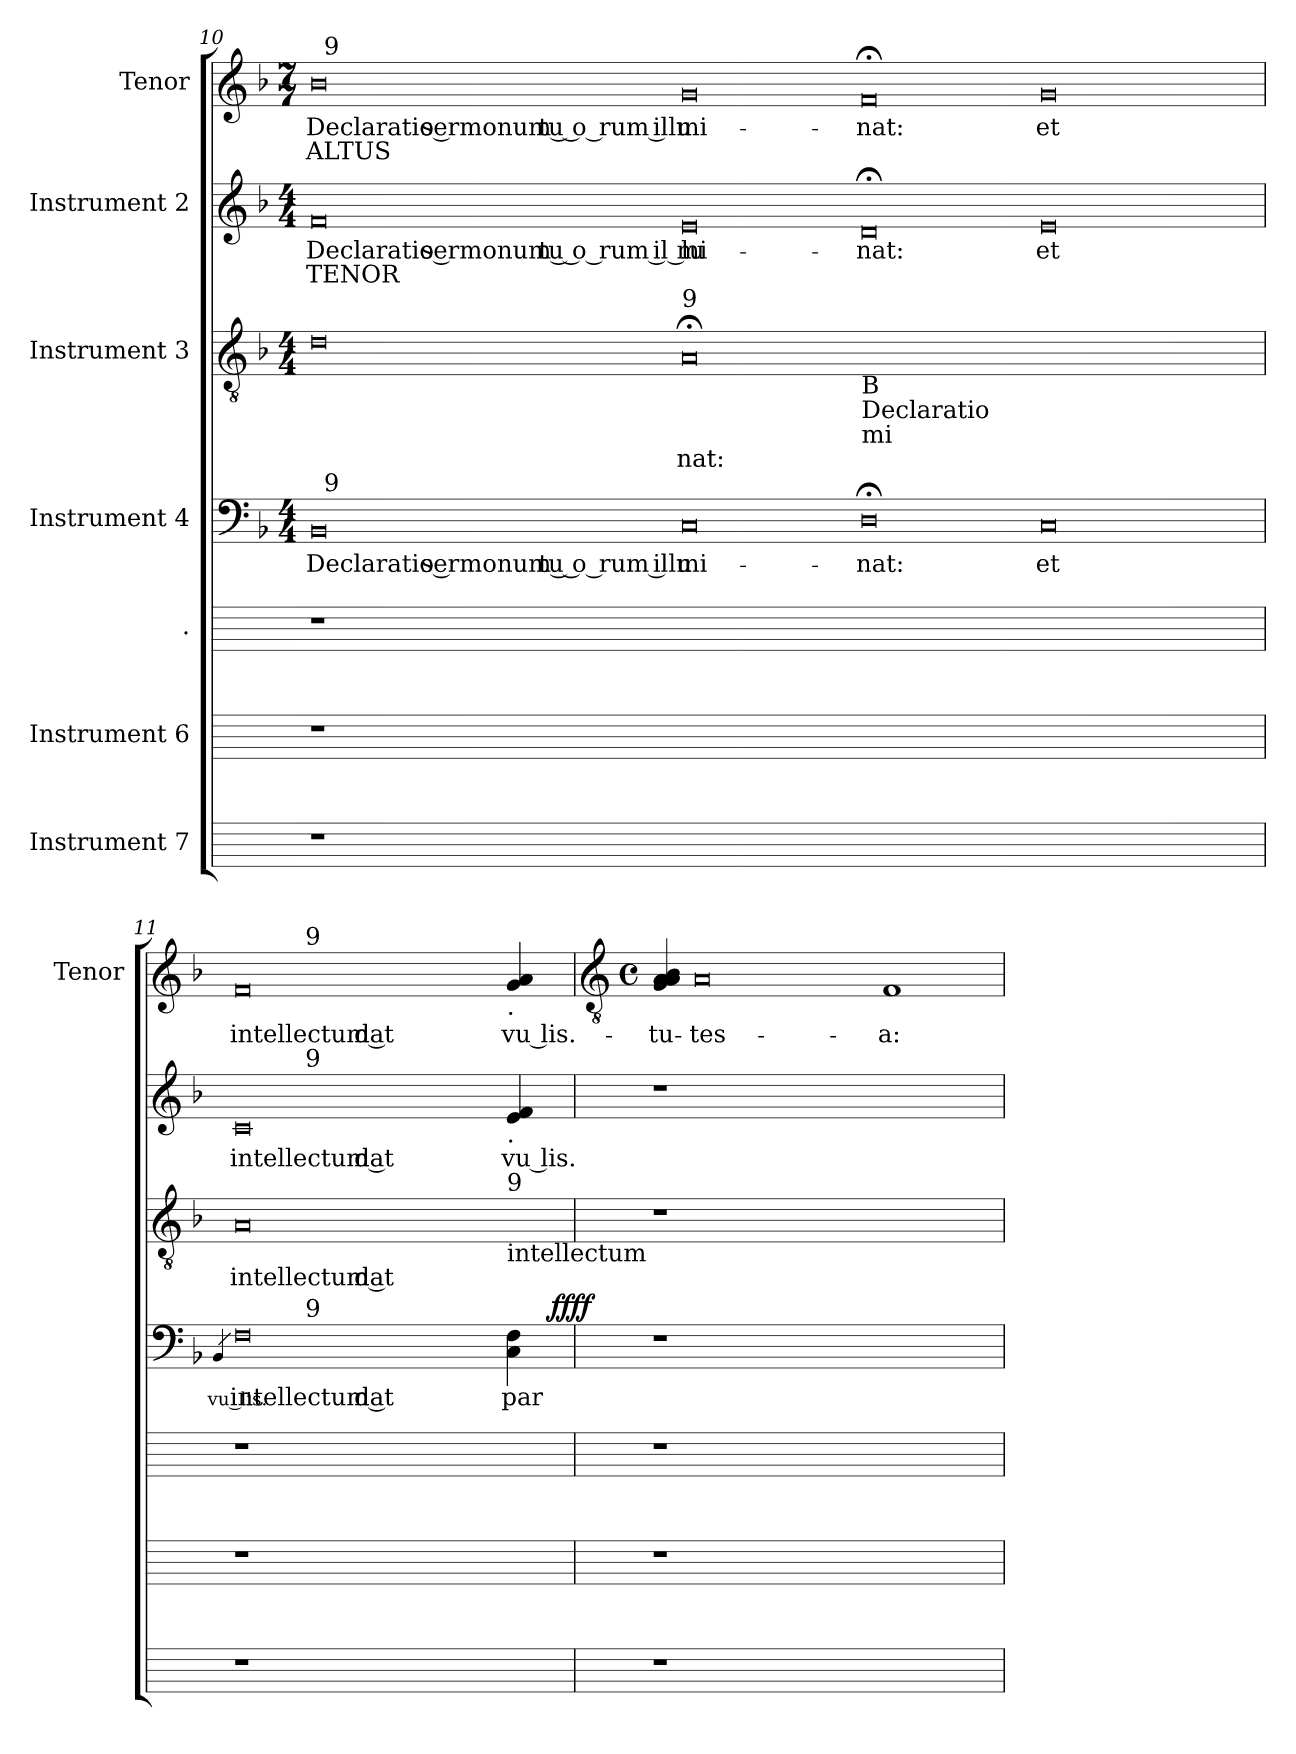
**kern	**kern	**kern	**kern	**text	**dynam	**kern	**text	**kern	**text	**text	**kern	**text	**text
*part7	*part6	*part5	*part4	*part4	*part4	*part3	*part3	*part2	*part2	*part2	*part1	*part1	*part1
*staff7	*staff6	*staff5	*staff4	*staff4	*staff4	*staff3	*staff3	*staff2	*staff2	*staff2	*staff1	*staff1	*staff1
*I"Instrument 7	*I"Instrument 6	*I".	*I"Instrument 4	*	*	*I"Instrument 3	*	*I"Instrument 2	*	*	*I"Tenor	*	*
*	*	*	*	*	*	*	*	*	*	*	*I'Tenor	*	*
!!LO:LB:g=z
*	*	*	*clefF4	*	*	*clefGv2	*	*clefG2	*	*	*clefG2	*	*
*	*	*	*k[b-]	*	*	*k[b-]	*	*k[b-]	*	*	*k[b-]	*	*
*	*	*	*F:	*	*	*F:	*	*F:	*	*	*F:	*	*
*	*	*	*M4/4	*	*	*M4/4	*	*M4/4	*	*	*M7/7	*	*
=10	=10	=10	=10	=10	=10	=10	=10	=10	=10	=10	=10	=10	=10
!	!	!	!	!	!	!	!	!	!	!	!LO:TX:a:t=c.f.	!	!
!	!	!	!	!LO:LY:b:rj	!	!	!	!	!LO:LY:b:rj	!LO:LY:b:rj	!	!LO:LY:b:rj	!LO:LY:b:rj
*	*	*	*^	*	*	*	*	*	*	*	*^	*	*
1r	1r	1r	0BB-	64ryy	Declaratio sermonum tu o rum illu-	.	0d	.	0f	-Declaratio sermonum tu o rum il lu-	-TENOR	0b-	64ryy	Declaratio sermonum tu o rum illu-	-ALTUS
!	!	!	!	!	!	!	!	!	!	!	!	!	!LO:TX:a:t=9	!	!
!	!	!	!	!LO:TX:a:t=9	!	!	!	!	!	!	!	!	!	!	!
.	.	.	.	1ryy	.	.	.	.	.	.	.	.	1ryy	.	.
1%7ryy	1%7ryy	1%7ryy	.	.	.	.	.	.	.	.	.	.	.	.	.
.	.	.	.	1ryy	.	.	.	.	.	.	.	.	1ryy	.	.
!	!	!	!	!	!	!	!LO:TX:a:t=9	!	!	!	!	!	!	!	!
!	!	!	!	!	!LO:LY:b:cj	!	!	!LO:LY:a:cj	!	!LO:LY:b:cj	!	!	!	!LO:LY:b:cj	!
.	.	.	0C	.	-mi-	.	0A;<	-nat:	0e	mi-	.	0g	.	mi-	.
.	.	.	.	1ryy	.	.	.	.	.	.	.	.	1ryy	.	.
.	.	.	.	1ryy	.	.	.	.	.	.	.	.	1ryy	.	.
!	!	!	!	!	!	!	!LO:TX:b:t=B	!	!	!	!	!	!	!	!
!	!	!	!	!	!	!	!LO:TX:b:t=Declaratio	!	!	!	!	!	!	!	!
!	!	!	!	!	!	!	!LO:TX:b:t=mi	!	!	!	!	!	!	!	!
!	!	!	!	!	!LO:LY:b:cj	!	!	!	!	!LO:LY:b:cj	!	!	!	!LO:LY:b:cj	!
.	.	.	0D;<	.	-nat:	.	00ryy	.	0d;<	-nat:	.	0f;<	.	-nat:	.
.	.	.	.	1ryy	.	.	.	.	.	.	.	.	1ryy	.	.
.	.	.	.	1ryy	.	.	.	.	.	.	.	.	1ryy	.	.
!	!	!	!	!	!LO:LY:b:cj	!	!	!	!	!LO:LY:b:cj	!	!	!	!LO:LY:b:cj	!
.	.	.	0C	.	et	.	.	.	0e	et	.	0g	.	et	.
.	.	.	.	1ryy	.	.	.	.	.	.	.	.	1ryy	.	.
.	.	.	.	2ryy	.	.	.	.	.	.	.	.	2ryy	.	.
.	.	.	.	4ryy	.	.	.	.	.	.	.	.	4ryy	.	.
.	.	.	.	8...ryy	.	.	.	.	.	.	.	.	8...ryy	.	.
!!LO:LB:g=z	!!
=11	=11	=11	=11	=11	=11	=11	=11	=11	=11	=11	=11	=11	=11	=11	=11
!	!	!	!	!	!LO:LY:b:cj	!	!	!	!	!	!	!	!	!	!
*	*	*	*v	*v	*	*	*	*	*	*	*	*	*	*	*
.	.	.	4qBB-/	-vu lis.-	.	.	.	.	.	.	.	.	.	.
!	!	!	!	!LO:LY:b:rj	!	!	!LO:LY:a:rj	!	!LO:LY:b:rj	!	!	!	!LO:LY:b:rj	!
*	*	*	*^	*	*	*	*	*^	*	*	*	*	*	*
*	*	*	*	*^	*	*	*	*	*	*	*	*	*	*	*	*
1r	1r	1r	0F	1ryy	16ryy	intellectum dat	.	0A	intellectum dat	0c	16ryy	intellectum dat	.	0f	16ryy	intellectum dat	.
.	.	.	.	.	64ryy	.	.	.	.	.	64ryy	.	.	.	64ryy	.	.
!	!	!	!	!	!	!	!	!	!	!	!	!	!	!	!LO:TX:a:t=9	!	!
!	!	!	!	!	!	!	!	!	!	!	!LO:TX:a:t=9	!	!	!	!	!	!
!	!	!	!	!	!LO:TX:a:t=9	!	!	!	!	!	!	!	!	!	!	!	!
.	.	.	.	.	1ryy	.	.	.	.	.	1ryy	.	.	.	1ryy	.	.
1ryy	1ryy	1ryy	.	1ryy	.	.	.	.	.	.	.	.	.	.	.	.	.
.	.	.	.	.	1ryy	.	.	.	.	.	1ryy	.	.	.	1ryy	.	.
!	!	!	!	!	!	!	!	!	!	!	!	!	!	!LO:TX:b:t=.	!	!	!
!	!	!	!	!	!	!	!	!	!	!LO:TX:b:t=.	!	!	!	!	!	!	!
!	!	!	!	!	!	!	!	!LO:TX:a:t=9	!	!	!	!	!	!	!	!	!
!	!	!	!	!	!	!	!	!LO:TX:b:t=intellectum	!	!	!	!	!	!	!	!	!
!	!	!	!	!	!	!LO:LY:b	!	!	!	!	!	!LO:LY:b	!	!	!	!LO:LY:b	!
4ryy	4ryy	4ryy	4C\ 4F\	8.ryy	.	par-	.	4ryy	.	4e/ 4f/	.	-vu lis.-	.	4g/ 4a/	.	-vu lis.-	.
.	.	.	.	.	8ryy	.	.	.	.	.	8ryy	.	.	.	8ryy	.	.
!	!	!	!	!	!	!	!LO:DY:a	!	!	!	!	!	!	!	!	!	!
.	.	.	.	16ryy	.	.	ffff	.	.	.	.	.	.	.	.	.	.
.	.	.	.	.	32.ryy	.	.	.	.	.	32.ryy	.	.	.	32.ryy	.	.
*	*	*	*	*	*	*	*	*	*	*v	*v	*	*	*	*	*	*
*	*	*	*v	*v	*v	*	*	*	*	*	*	*	*v	*v	*	*
!!LO:PB:g=z
=12	=12	=12	=12	=12	=12	=12	=12	=12	=12	=12	=12	=12	=12
*	*	*	*	*	*	*	*	*	*	*	*clefGv2	*	*
*	*	*	*	*	*	*	*	*	*	*	*M4/4	*	*
*	*	*	*	*	*	*	*	*	*	*	*met(c)	*	*
*	*	*	*^	*	*	*	*	*^	*	*	*^	*	*
*	*	*	*	*^	*	*	*	*	*	*	*	*	*	*	*	*
!	!	!	!	!	!	!	!	!	!	!	!	!	!	!	!	!LO:LY:b:cj	!
*	*	*	*	*	*	*	*	*	*	*v	*v	*	*	*	*	*	*
*	*	*	*v	*v	*v	*	*	*	*	*	*	*	*v	*v	*	*
1r	1r	1r	1r	.	.	1r	.	1r	.	.	4A/ 4A/ 4B-/ 4A/ 4A/ 4G/	tu-	.
!	!	!	!	!	!	!	!	!	!	!	!	!LO:LY:b	!
.	.	.	.	.	.	.	.	.	.	.	0A	-tes-	.
0ryy	0ryy	0ryy	0ryy	.	.	0ryy	.	0ryy	.	.	.	.	.
!	!	!	!	!	!	!	!	!	!	!	!	!LO:LY:b:cj	!
.	.	.	.	.	.	.	.	.	.	.	1F	-a:	.
4ryy	4ryy	4ryy	4ryy	.	.	4ryy	.	4ryy	.	.	.	.	.
=	=	=	=	=	=	=	=	=	=	=	=	=	=
*-	*-	*-	*-	*-	*-	*-	*-	*-	*-	*-	*-	*-	*-
